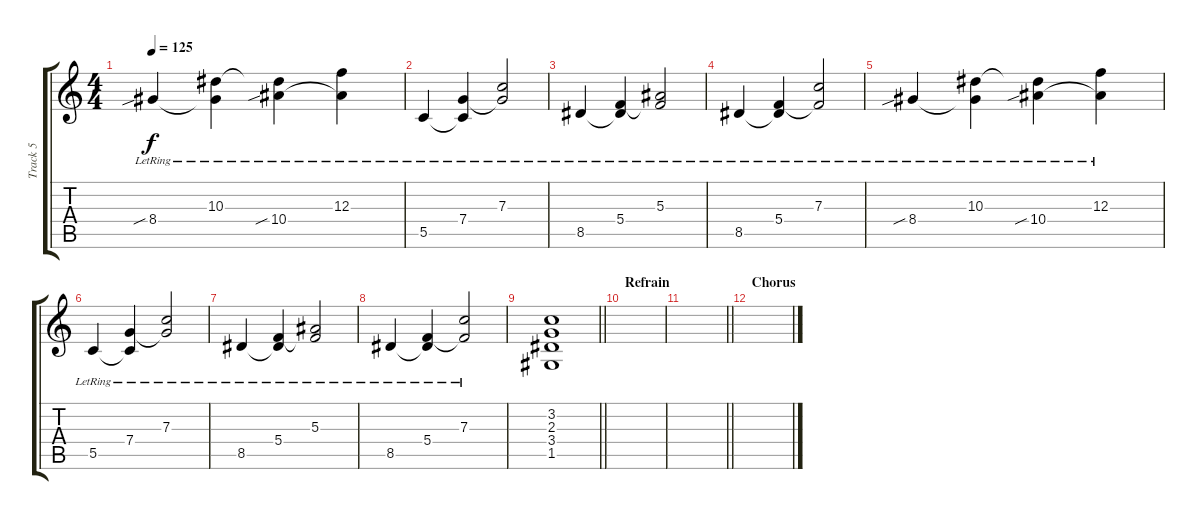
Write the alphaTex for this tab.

\track ("Track 5" "Track 5") {instrument acousticguitarsteel}
\staff {score tabs}
\tuning (D4 A3 F3 C3 G2 C2) {hide}
\ts (4 4)
\tempo 125
\clef g2
\ks c
8.4{sib lr}.4{dy f} (10.3{lr} 8.4{t}).4 (10.3{t} 10.4{sib lr}).4 (12.3{lr} 10.4{t}).4 |
5.5{lr}.4 (7.4{lr} 5.5{t}).4 (7.3{lr} 7.4{t}).2 |
8.5{lr}.4 (5.4{lr} 8.5{t}).4 (5.3{lr} 5.4{t}).2 |
8.5{lr}.4 (5.4{lr} 8.5{t}).4 (7.3{lr} 5.4{t}).2 |
8.4{sib lr}.4 (10.3{lr} 8.4{t}).4 (10.3{t} 10.4{sib lr}).4 (12.3{lr} 10.4{t}).4 |
5.5{lr}.4 (7.4{lr} 5.5{t}).4 (7.3{lr} 7.4{t}).2 |
8.5{lr}.4 (5.4{lr} 8.5{t}).4 (5.3{lr} 5.4{t}).2 |
8.5{lr}.4 (5.4{lr} 8.5{t}).4 (7.3{lr} 5.4{t}).2 |
\barLineRight lightlight
(3.2 2.3 3.4 1.5).1 |
\section ("" "Refrain")
|
\barLineRight lightlight
|
\section ("" "Chorus")
